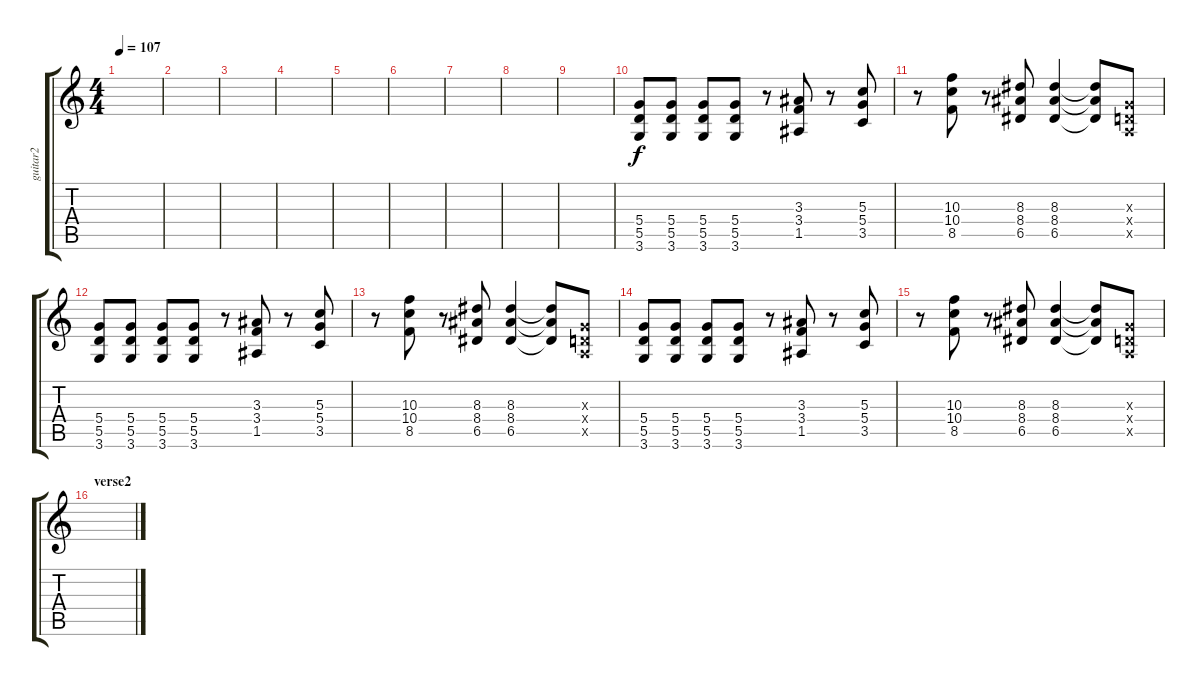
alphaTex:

\track ("guitar2" "guitar2") {instrument overdrivenguitar}
\staff {score tabs}
\tuning (E4 B3 G3 D3 A2 E2) {hide}
\ts (4 4)
\tempo 107
\clef g2
\ks c
|
|
|
|
|
|
|
|
|
(5.4 5.5 3.6).8 (5.4 5.5 3.6).8 (5.4 5.5 3.6).8 (5.4 5.5 3.6).8 r.8 (3.3 3.4 1.5).8 r.8 (5.3 5.4 3.5).8 |
r.8 (10.3 10.4 8.5).8 r.8 (8.3 8.4 6.5).8 (8.3 8.4 6.5).4 (8.3{t} 8.4{t} 6.5{t}).8 (0.3{x} 0.4{x} 0.5{x}).8 |
(5.4 5.5 3.6).8 (5.4 5.5 3.6).8 (5.4 5.5 3.6).8 (5.4 5.5 3.6).8 r.8 (3.3 3.4 1.5).8 r.8 (5.3 5.4 3.5).8 |
r.8 (10.3 10.4 8.5).8 r.8 (8.3 8.4 6.5).8 (8.3 8.4 6.5).4 (8.3{t} 8.4{t} 6.5{t}).8 (0.3{x} 0.4{x} 0.5{x}).8 |
(5.4 5.5 3.6).8 (5.4 5.5 3.6).8 (5.4 5.5 3.6).8 (5.4 5.5 3.6).8 r.8 (3.3 3.4 1.5).8 r.8 (5.3 5.4 3.5).8 |
r.8 (10.3 10.4 8.5).8 r.8 (8.3 8.4 6.5).8 (8.3 8.4 6.5).4 (8.3{t} 8.4{t} 6.5{t}).8 (0.3{x} 0.4{x} 0.5{x}).8 |
\section ("" "verse2")
